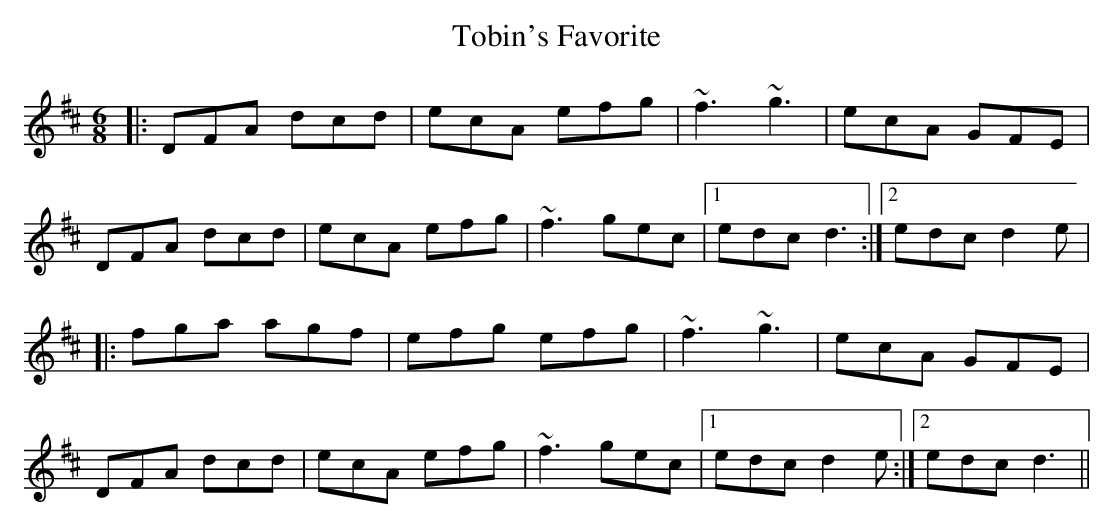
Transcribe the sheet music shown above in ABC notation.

X:1
T:Tobin's Favorite
M:6/8
L:1/8
K:D
|:DFA dcd|ecA efg|~f3 ~g3|ecA GFE|
DFA dcd|ecA efg|~f3 gec|1edc d3:|2edc d2e|
|:fga agf|efg efg|~f3 ~g3|ecA GFE|
DFA dcd|ecA efg|~f3 gec|1edc d2e:|2edc d3||
